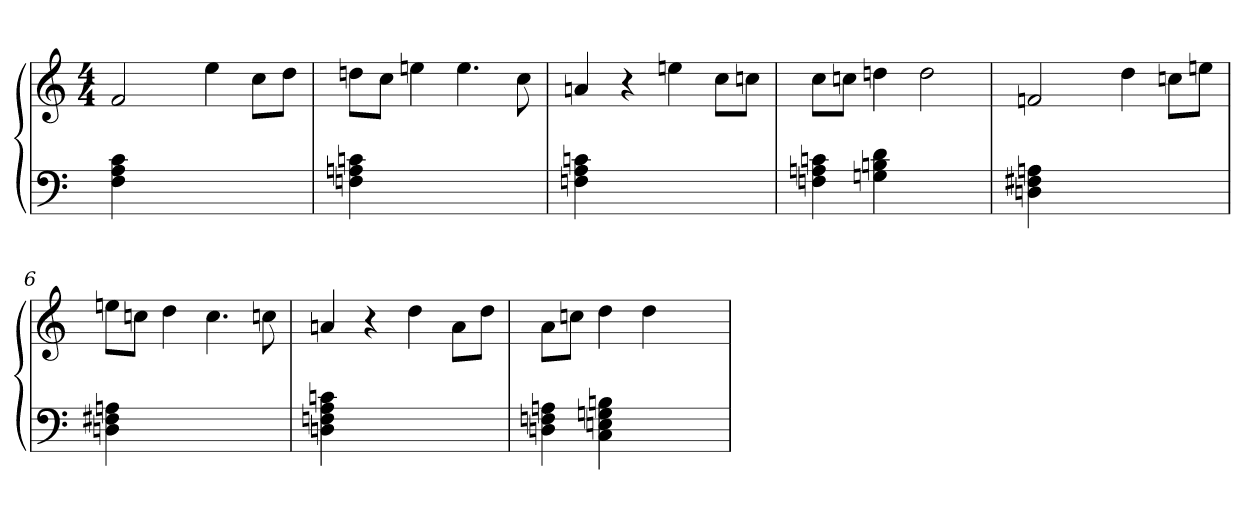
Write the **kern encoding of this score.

**kern	**kern
*part2	*part1
*staff2	*staff1
*	*M4/4
=1	=1
4F 4A 4c	2f
2.ryy	.
.	4ee
.	8ccL
.	8ddJ
=2	=2
4Fn 4An 4cn	8ddnL
.	8ccJ
2.ryy	4een
.	4.ee
.	8cc
=3	=3
4Fn 4A 4cn	4an
2.ryy	4r
.	4een
.	8ccL
.	8ccnJ
=4	=4
4Fn 4An 4cn	8ccL
.	8ccnJ
4Gn 4Bn 4d	4ddn
2ryy	2dd
=5	=5
4Dn 4F#X 4An	2fn
2.ryy	.
.	4dd
.	8ccnL
.	8eenJ
=6	=6
4Dn 4F#X 4An	8eenL
.	8ccnJ
2.ryy	4dd
.	4.cc
.	8ccn
=7	=7
4Dn 4Fn 4A 4cn	4an
2.ryy	4r
.	4dd
.	8aL
.	8ddJ
=8	=8
4Dn 4Fn 4An	8aL
.	8ccnJ
4C 4En 4Gn 4Bn	4dd
2ryy	4dd
.	4ryy
=	=
*-	*-
